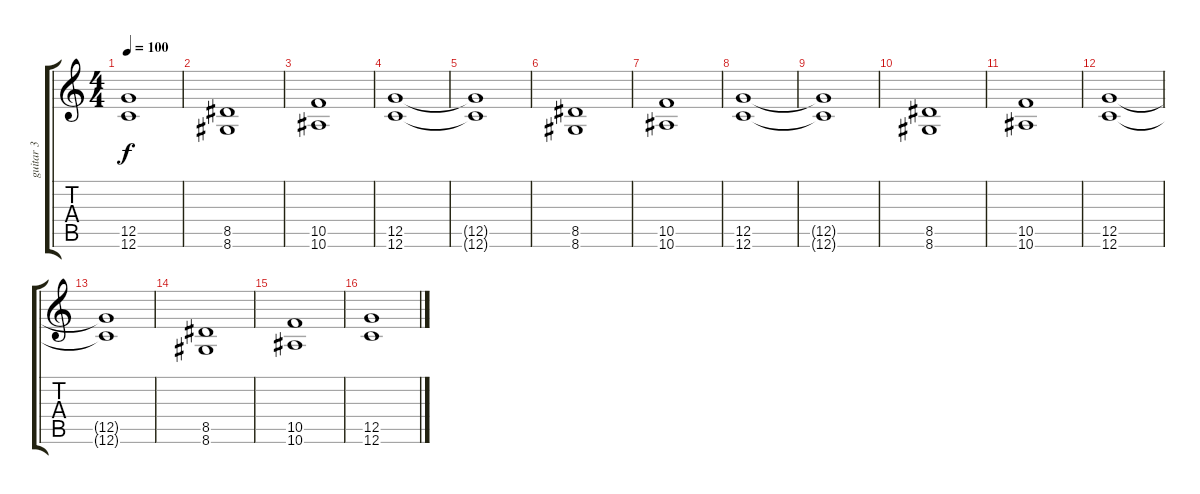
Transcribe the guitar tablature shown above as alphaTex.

\track ("guitar 3" "guitar 3") {instrument distortionguitar}
\staff {score tabs}
\tuning (D4 A3 F3 C3 G2 C2) {hide}
\ts (4 4)
\tempo 100
\clef g2
\ks c
(12.5{t} 12.6{t}).1{dy f} |
(8.5 8.6).1 |
(10.5 10.6).1 |
(12.5 12.6).1 |
(12.5{t} 12.6{t}).1 |
(8.5 8.6).1 |
(10.5 10.6).1 |
(12.5 12.6).1 |
(12.5{t} 12.6{t}).1 |
(8.5 8.6).1 |
(10.5 10.6).1 |
(12.5 12.6).1 |
(12.5{t} 12.6{t}).1 |
(8.5 8.6).1 |
(10.5 10.6).1 |
(12.5 12.6).1
